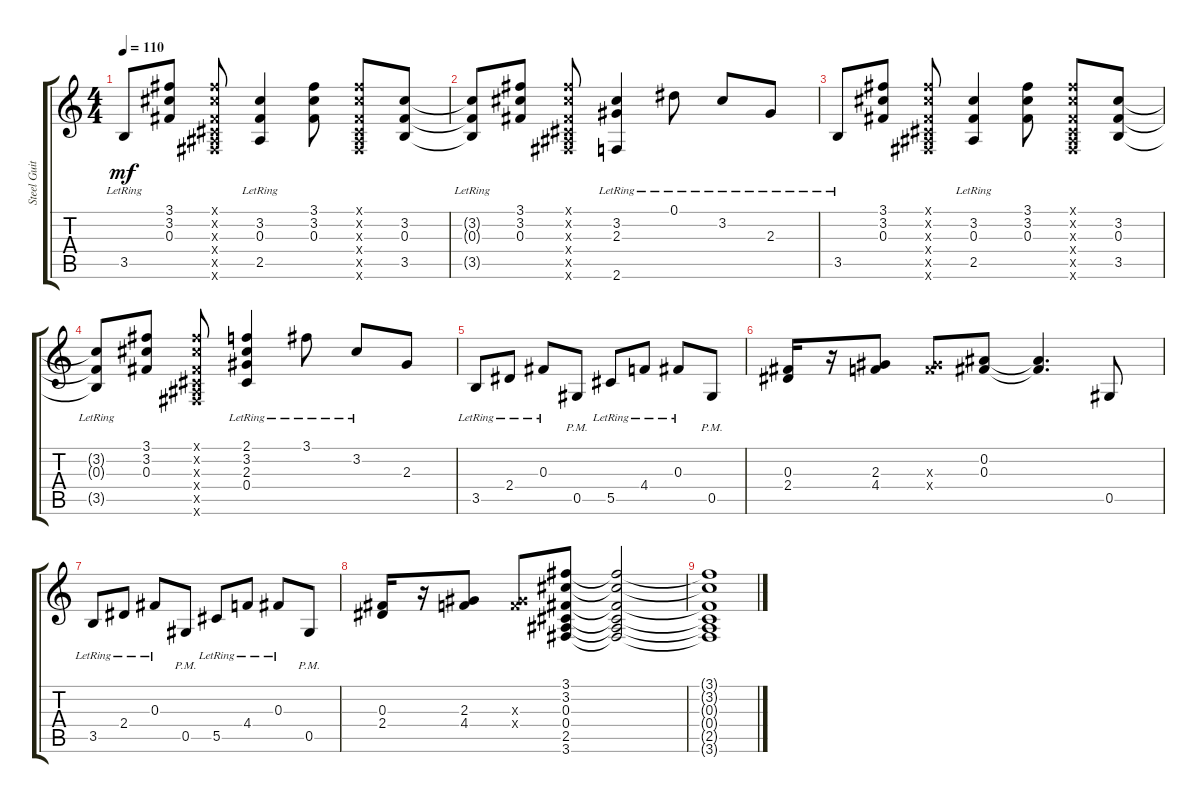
\track ("Steel Guitar" "Steel Guit") {instrument acousticguitarnylon}
\staff {score tabs}
\tuning (Eb4 Bb3 Gb3 Db3 Ab2 Eb2) {hide}
\ts (4 4)
\tempo 110
\clef g2
\ks c
3.5{lr}.8{dy mf} (3.1 3.2 0.3).8 (3.1{x} 3.2{x} 0.3{x} 0.4{x} 2.5{x} 3.6{x}).8 (3.2 0.3 2.5{lr}).4 (3.1 3.2 0.3).8 (3.1{x} 3.2{x} 0.3{x} 0.4{x} 2.5{x} 3.6{x}).8 (3.2 0.3 3.5).8 |
(3.2{t} 0.3{t} 3.5{lr t}).8 (3.1 3.2 0.3).8 (3.1{x} 3.2{x} 0.3{x} 0.4{x} 2.5{x} 3.6{x}).8 (3.2{lr} 2.3{lr} 2.6{lr}).4 0.1{lr}.8 3.2{lr}.8 2.3{lr}.8 |
3.5{lr}.8 (3.1 3.2 0.3).8 (3.1{x} 3.2{x} 0.3{x} 0.4{x} 2.5{x} 3.6{x}).8 (3.2 0.3 2.5{lr}).4 (3.1 3.2 0.3).8 (3.1{x} 3.2{x} 0.3{x} 0.4{x} 2.5{x} 3.6{x}).8 (3.2 0.3 3.5).8 |
(3.2{t} 0.3{t} 3.5{lr t}).8 (3.1 3.2 0.3).8 (3.1{x} 3.2{x} 0.3{x} 0.4{x} 2.5{x} 3.6{x}).8 (2.1{lr} 3.2{lr} 2.3{lr} 0.4{lr}).4 3.1{lr}.8 3.2{lr}.8 2.3.8 |
3.5{lr}.8 2.4{lr}.8 0.3{lr}.8 0.5{pm}.8 5.5{lr}.8 4.4{lr}.8 0.3{lr}.8 0.5{pm}.8 |
(0.3 2.4).16 r.16 (2.3 4.4).8 (2.3{x} 4.4{x}).8 (0.2 0.3).8 (0.2{t} 0.3{t}).4{d} 0.5.8 |
3.5{lr}.8 2.4{lr}.8 0.3{lr}.8 0.5{pm}.8 5.5{lr}.8 4.4{lr}.8 0.3{lr}.8 0.5{pm}.8 |
(0.3 2.4).16 r.16 (2.3 4.4).8 (2.3{x} 4.4{x}).8 (3.1 3.2 0.3 0.4 2.5 3.6).8 (3.1{t} 3.2{t} 0.3{t} 0.4{t} 2.5{t} 3.6{t}).2 |
(3.1{t} 3.2{t} 0.3{t} 0.4{t} 2.5{t} 3.6{t}).1
